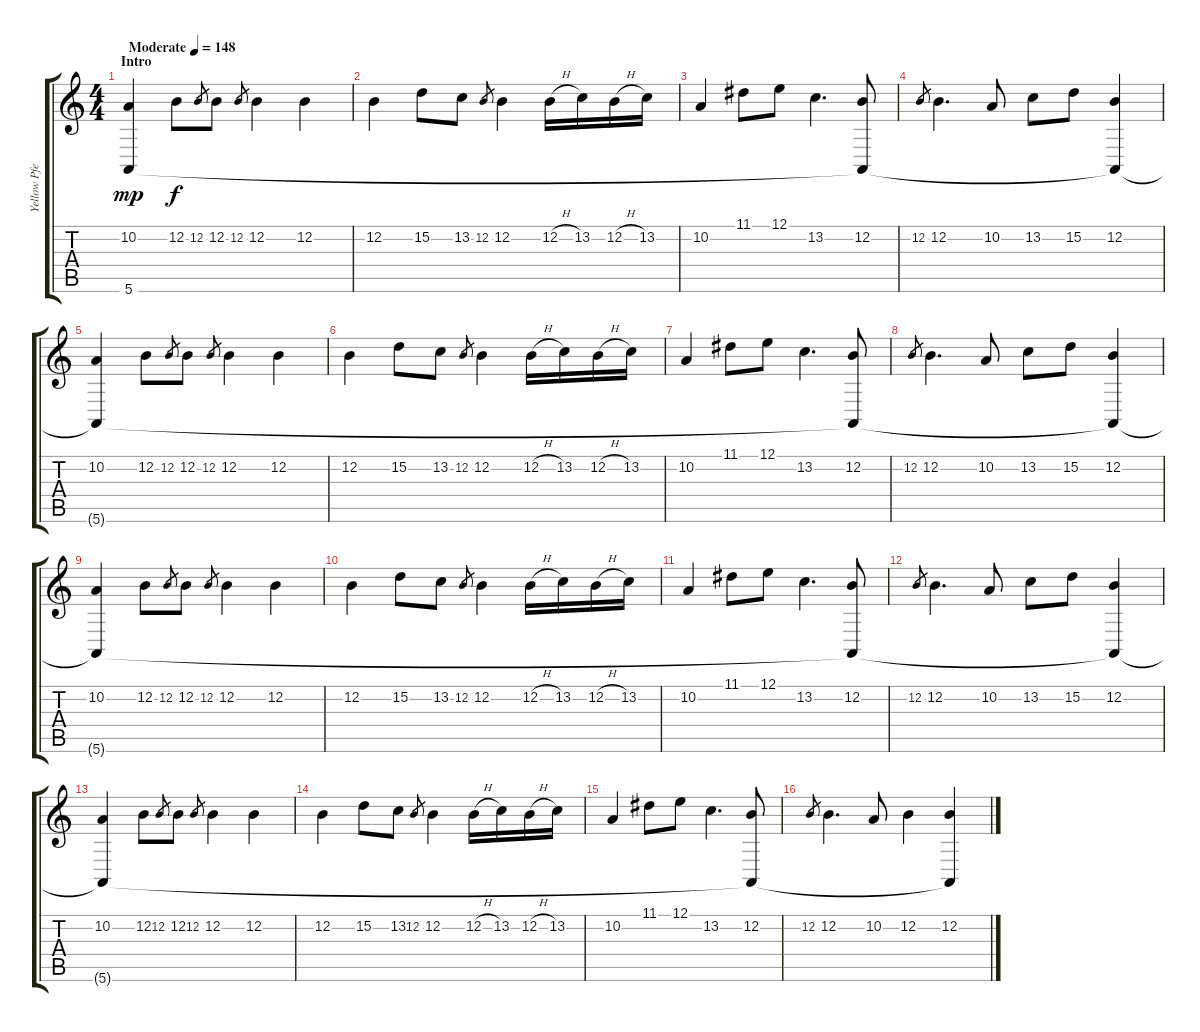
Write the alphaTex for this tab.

\track ("Yellow Pfeiffer" "Yellow Pfe") {instrument bagpipe}
\staff {score tabs}
\tuning (E4 B3 G3 D3 A2 E2) {hide}
\ts (4 4)
\section ("" "Intro")
\tempo (148 "Moderate")
\clef g2
\ks c
(10.2 5.6).4{dy mp instrument bagpipe} 12.2.8{dy f} 12.2.8{gr} 12.2.8 12.2.8{gr} 12.2.4 12.2.4 |
12.2.4 15.2.8 13.2.8 12.2.8{gr} 12.2.4 12.2{h}.16 13.2.16 12.2{h}.16 13.2.16 |
10.2.4 11.1.8 12.1.8 13.2.4{d} (12.2 5.6{t}).8 |
12.2.8{gr} 12.2.4{d} 10.2.8 13.2.8 15.2.8 (12.2 5.6{t}).4 |
(10.2 5.6{t}).4 12.2.8 12.2.8{gr} 12.2.8 12.2.8{gr} 12.2.4 12.2.4 |
12.2.4 15.2.8 13.2.8 12.2.8{gr} 12.2.4 12.2{h}.16 13.2.16 12.2{h}.16 13.2.16 |
10.2.4 11.1.8 12.1.8 13.2.4{d} (12.2 5.6{t}).8 |
12.2.8{gr} 12.2.4{d} 10.2.8 13.2.8 15.2.8 (12.2 5.6{t}).4 |
(10.2 5.6{t}).4 12.2.8 12.2.8{gr} 12.2.8 12.2.8{gr} 12.2.4 12.2.4 |
12.2.4 15.2.8 13.2.8 12.2.8{gr} 12.2.4 12.2{h}.16 13.2.16 12.2{h}.16 13.2.16 |
10.2.4 11.1.8 12.1.8 13.2.4{d} (12.2 5.6{t}).8 |
12.2.8{gr} 12.2.4{d} 10.2.8 13.2.8 15.2.8 (12.2 5.6{t}).4 |
(10.2 5.6{t}).4 12.2.8 12.2.8{gr} 12.2.8 12.2.8{gr} 12.2.4 12.2.4 |
12.2.4 15.2.8 13.2.8 12.2.8{gr} 12.2.4 12.2{h}.16 13.2.16 12.2{h}.16 13.2.16 |
10.2.4 11.1.8 12.1.8 13.2.4{d} (12.2 5.6{t}).8 |
12.2.8{gr} 12.2.4{d} 10.2.8 12.2.4 (12.2 5.6{t}).4
